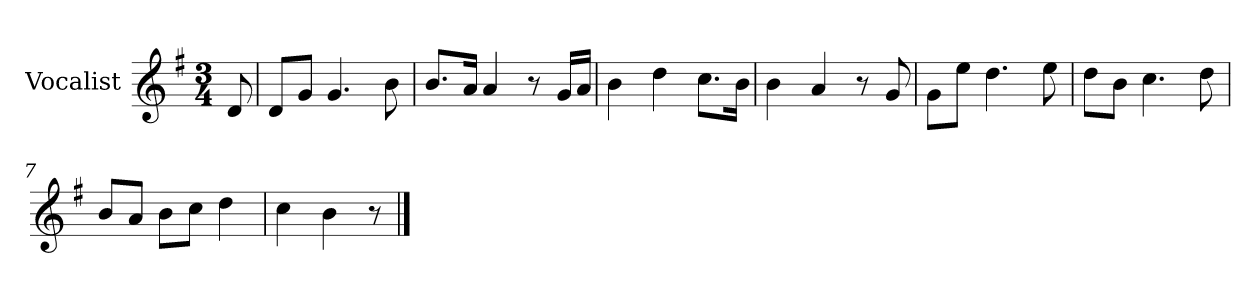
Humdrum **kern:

**kern
*part1
*staff1
*I"Vocalist
*k[f#]
*G:
*M3/4
=
8d
=1
8dL
8gJ
4.g
8b
=2
8.bL
16aJk
4a
8r
16gLL
16aJJ
=3
4b
4dd
8.ccL
16bJk
=4
4b
4a
8r
8g
=5
8gL
8eeJ
4.dd
8ee
=6
8ddL
8bJ
4.cc
8dd
=7
8bL
8aJ
8bL
8ccJ
4dd
=8
4cc
4b
8r
==
*-
